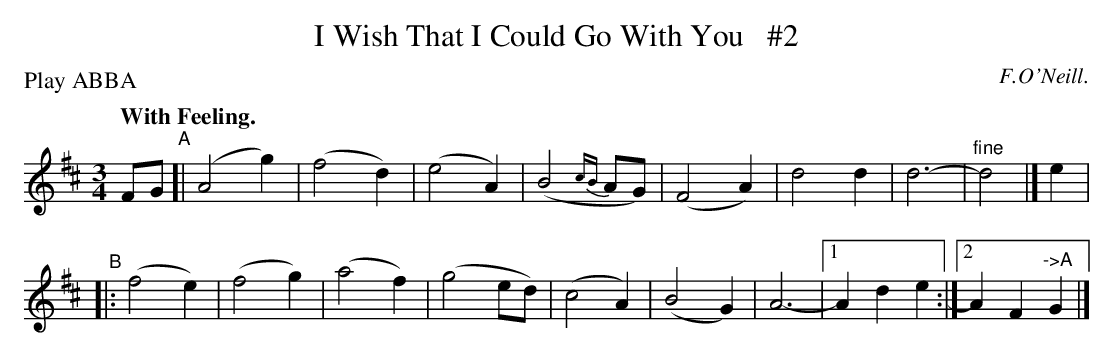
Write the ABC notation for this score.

X:1
T: I Wish That I Could Go With You   #2
O: F.O'Neill.
Q: "With Feeling."
P: Play ABBA
M: 3/4
L: 1/4
K: D
F/G/\
"^A"[| (A2g) | (f2d) | (e2A) | (B2{cB}A/G/) | (F2A) | d2d | d3- | "^fine"d2 |] e |
"^B"|: (f2e) | (f2g) | (a2f) | (g2e/d/) | (c2A) | (B2G) | A3- |1 A de :|2 AF"^->A"G |]
